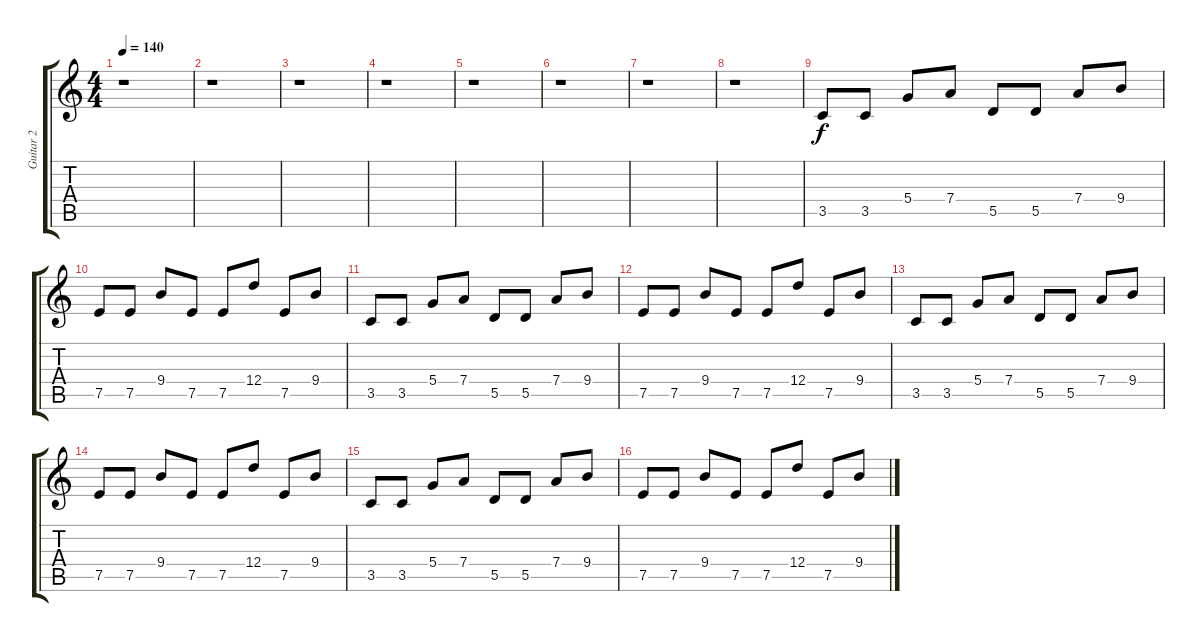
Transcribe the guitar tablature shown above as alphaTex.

\track ("Guitar 2" "Guitar 2") {instrument acousticguitarsteel}
\staff {score tabs}
\tuning (E4 B3 G3 D3 A2 E2) {hide}
\ts (4 4)
\tempo 140
\clef g2
\ks c
r.1{dy f} |
r.1 |
r.1 |
r.1 |
r.1 |
r.1 |
r.1 |
r.1 |
3.5.8 3.5.8 5.4.8 7.4.8 5.5.8 5.5.8 7.4.8 9.4.8 |
7.5.8 7.5.8 9.4.8 7.5.8 7.5.8 12.4.8 7.5.8 9.4.8 |
3.5.8 3.5.8 5.4.8 7.4.8 5.5.8 5.5.8 7.4.8 9.4.8 |
7.5.8 7.5.8 9.4.8 7.5.8 7.5.8 12.4.8 7.5.8 9.4.8 |
3.5.8 3.5.8 5.4.8 7.4.8 5.5.8 5.5.8 7.4.8 9.4.8 |
7.5.8 7.5.8 9.4.8 7.5.8 7.5.8 12.4.8 7.5.8 9.4.8 |
3.5.8 3.5.8 5.4.8 7.4.8 5.5.8 5.5.8 7.4.8 9.4.8 |
7.5.8 7.5.8 9.4.8 7.5.8 7.5.8 12.4.8 7.5.8 9.4.8
